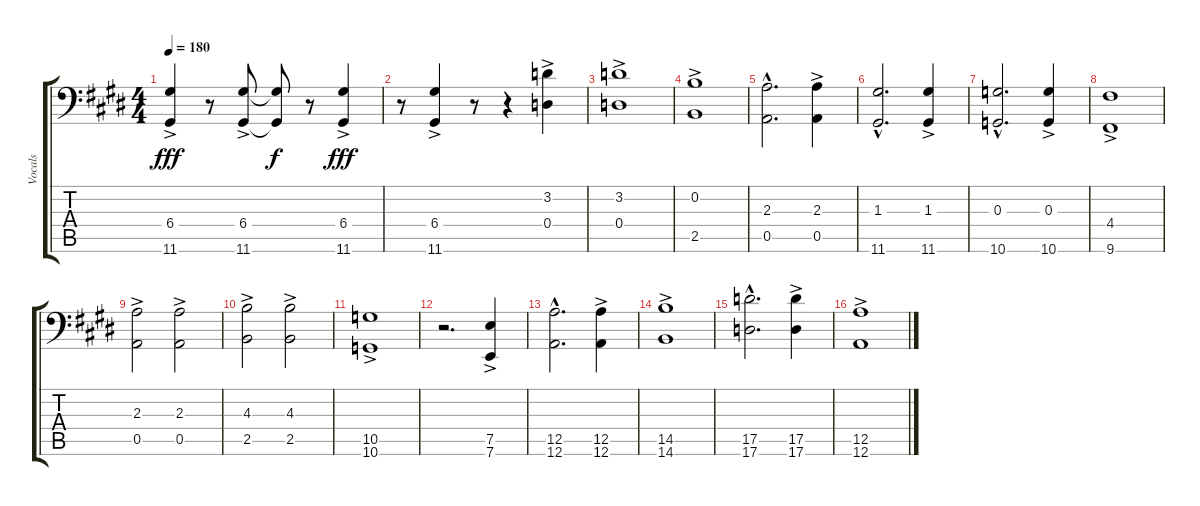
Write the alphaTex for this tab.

\track ("Vocals" "Vocals") {instrument stringensemble1}
\staff {score tabs}
\tuning (E4 B3 G3 D3 A2 A1) {hide}
\ts (4 4)
\tempo 180
\clef f4
\ks c#minor
(6.4 11.6{ac}).4{dy fff} r.8 (6.4 11.6{ac}).8 (6.4{t} 11.6{t}).8{dy f} r.8 (6.4 11.6{ac}).4{dy fff} |
r.8 (6.4 11.6{ac}).4 r.8 r.4 (3.2 0.4{ac}).4 |
(3.2 0.4{ac}).1 |
(0.2 2.5{ac}).1 |
(2.3{hac} 0.5{hac}).2{d} (2.3{ac} 0.5).4 |
(1.3{hac} 11.6{hac}).2{d} (1.3{ac} 11.6).4 |
(0.3{hac} 10.6{hac}).2{d} (0.3{ac} 10.6).4 |
(4.4{ac} 9.6).1 |
(2.3{ac} 0.5).2 (2.3{ac} 0.5).2 |
(4.3{ac} 2.5).2 (4.3{ac} 2.5).2 |
(10.5{ac} 10.6).1 |
r.2{d} (7.5{ac} 7.6).4 |
(12.5{hac} 12.6{hac}).2{d} (12.5{ac} 12.6).4 |
(14.5{ac} 14.6).1 |
(17.5{hac} 17.6{hac}).2{d} (17.5{ac} 17.6).4 |
(12.5{ac} 12.6).1
